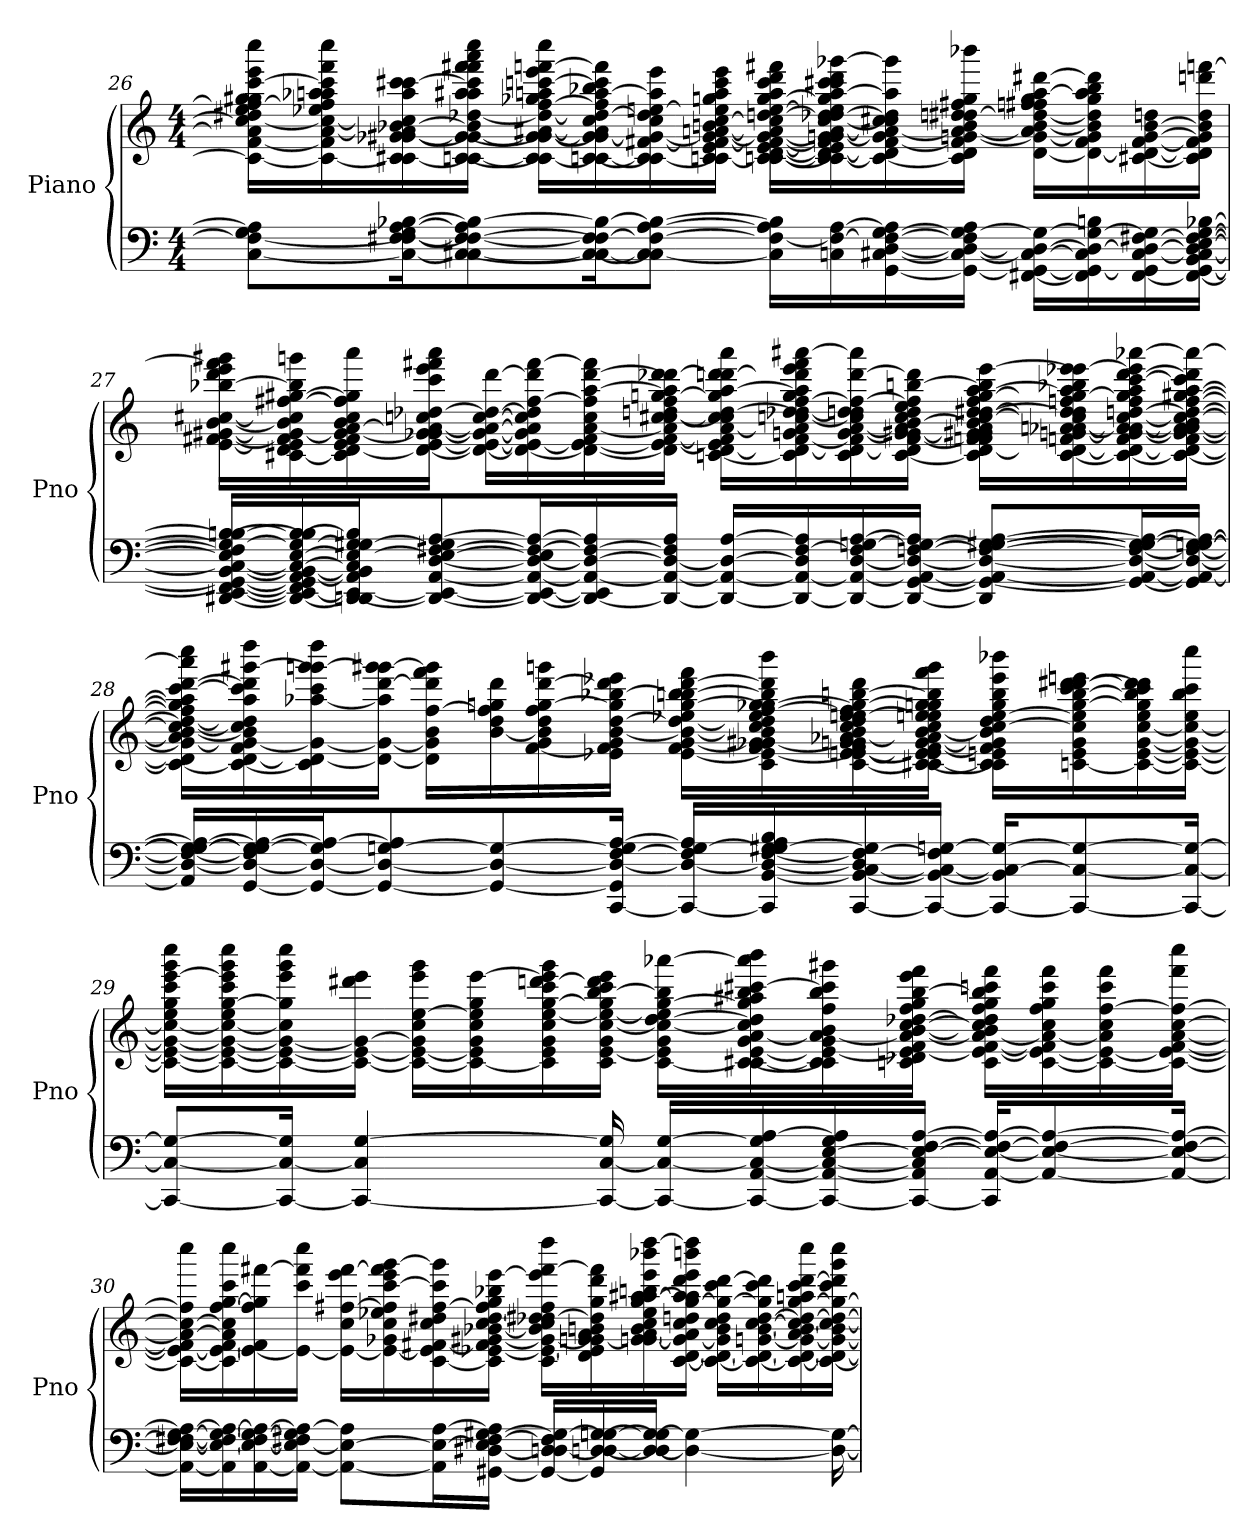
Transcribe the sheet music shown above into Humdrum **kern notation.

**kern	**kern
*part1	*part1
*staff2	*staff1
*I"Piano	*
*I'Pno	*
!!LO:LB:g=z
*clefF4	*clefG2
*k[]	*k[]
*M4/4	*M4/4
=26	=26
[8C\ 8F\_ 8G\ 8A\]L	16c\_ [16f\ 16a\] 16cc\_ 16dd#X\ 16ee\ 16ff\_ 16gg\ 16gg#X\ [16ccc\ 16eee\ 16cccc\LL
.	16c\_ 16f\] [16a\ 16cc\_ 16ee-X\ 16ff\] 16aa-X\ 16aan\ 16ccc\] 16fff\ 16cccc\
16C\_ 16F\_ [16F#X\ 16G\ [16A\ [16B-X\K	16c\] [16c#X\ [16g-X\ [16g#X\ 16a\] [16b-X\ 16cc\] 16aa\ 16ccc\ [16ccc#X\
8C\_ [8C#X\ 8F\_ 8F#\_ 8A\] 8B-\_	[16cn\ 16c#\_ 16g-\_ 16g#\_ 16b-\] [16dd-X\ 16aa\ 16aa#X\ 16ccc#\] 16fff\ 16fff#X\ 16aaa\ 16cccc\JJ
.	16c\] 16c#\_ 16g-\_ 16g#\_ [16a#X\ 16dd-\_ [16ff\ 16gg-X\ 16aan\ [16cccn\ 16eee\ [16fffn\ 16cccc\LL
16C\_ 16C#\_ 16F\] 16F#\_ 16B-\_K	[16cn\ 16c#\_ 16g-\] 16g#\_ 16a#\] 16cc\ 16dd-\_ 16ff\] [16aa\ 16bb-X\ 16ccc\] 16fff\]
8C\] 8C#\_ 8F#\_ [8A\ 8B-\_J	16c\] 16c#\_ [16f#X\ 16g#\_ 16cc\ 16dd-\] [16een\ 16aa\] 16eee\
.	16cn\ 16c#\_ 16e\ 16f#\_ 16g#\_ [16an\ 16bn\ [16cc\ 16ee\] 16ggn\ 16aa\ 16ccc\ 16eee\JJ
16C#\] 16F#\_ 16A\] 16B-\]LL	[16cn\ 16c#\_ [16d\ [16e\ 16f#\_ 16g#\_ 16a\] 16cc\] [16ddn\ [16ee\ [16gg\ 16aa\ 16ccc\ 16ddd\ 16fff#X\LL
16Cn\ 16F#\_ [16A\	16c#\] 16c\_ 16d\_ 16e\] 16f#\] [16gn\ 16g#\] [16a\ [16cc\ 16dd-X\ 16dd\_ 16ee\] 16gg\] [16aa\ 16ccc\ 16ccc#X\ 16ddd\ [16ggg-X\
[16GG\ [16C#X\ [16D\ 16F#\_ [16G\ 16A\]	16c\_ 16d\] [16f#\ 16g\] 16a\_ 16cc\] 16cc#X\ 16dd\] 16aa\] 16ggg-\]
16GG\_ 16C#\_ 16D\_ 16F#\] 16G\_ 16A\JJ	16c\] 16d\ 16f#\] [16gn\ 16a\_ 16b\ [16ddn\ 16dd#X\ 16ff#X\ 16gg\ 16bbb-X\JJ
[16FF#X\ 16GG\_ 16C#\_ 16D\_ 16G\_LL	[16d\ 16g\_ 16a\] [16b\ 16dd\_ 16ffn\ 16ff#X\ 16gg\ [16aa\ [16ddd#X\LL
16FF#\] 16GG\_ 16C#\] 16D\_ 16G\_ 16Bn\	16d\_ 16f#\ 16g\] 16b\] 16dd\] 16gg\ 16aa\] 16bb-\ 16ddd#\]
[16FF#\ 16GG\] [16C#\ 16D\_ [16F#X\ 16G\]	[16c#X\ 16d\_ [16f#\ [16g\ [16b\ 16ddn\
16FF#\_ [16GG\ 16BB\ 16C#\_ 16D\] [16E\ 16F#\_ [16G\ [16B-X\JJ	16c#\] 16d\] 16f#\] 16g\] 16b\] 16dd\ 16dddn\ [16fffn\JJ
!!LO:LB:g=z
=27	=27
[16DD#X/ [16EE/ 16FF#/_ 16GG/_ [16BB/ 16C#/_ 16E/] 16F#/] 16G/_ 16B-/_ [16Bn/LL	[16e\ [16f#X\ [16g#X\ [16b\ [16cc#X\ [16bb-X\ 16ddd\ 16eee\ 16fff\] 16ggg#X\LL
16DD#/_ 16EE/_ 16FF#/] 16GG/] [16AA/ 16BB/_ 16C#/_ [16E/ 16G/_ 16B-/_ 16B/]	[16c#X\ 16d\ 16e\] 16f#\] 16g#\_ 16b\] 16cc#\] [16ff#X\ [16gg#X\ 16bb-\] 16gggn\
[16DDn/ 16DD#/] 16EE/_ 16AA/] 16BB/] 16C#/] 16E/_ 16G/] [16G#X/ 16B-/]J	16c#\] [16d\ 16e\ 16f#\ 16g#\_ [16a\ 16b\ 16cc#\ 16ff#\] 16gg#\] 16aaa\
8DD/_ 8EE/_ [8AA/ [8D/ 8E/_ [8F#X/ 8G#/] [8A/	16d\_ [16e\ [16g-X\ 16g#\] 16a\_ 16ccn\ [16dd-X\ 16ccc\ 16eee\ 16fff#X\ 16aaa\JJ
.	16d\_ 16e\_ 16g-\_ 16a\_ [16cc\ 16dd-\_ [16ddd\LL
16DD/_ 16EE/_ 16AA/_ 16D/_ 16E/] 16F#/_ 16A/_L	16d\_ 16e\_ 16g-\] 16a\] 16cc\] 16dd-\] [16ff#\ 16ddd\] [16fff#\
16DD/_ 16EE/] 16AA/_ 16D/_ 16F#/_ 16A/]	16d\_ 16e\_ 16f#\ [16a\ 16cc\ 16ff#\] [16aa\ [16ddd\ 16fff#\]
16DD/_ 16AA/_ 16D/_ 16F#/] 16A/JJ	16d\] 16e\_ [16f#\ 16a\] [16cc\ [16cc#X\ 16ddn\ 16ff#\ [16ggn\ 16aa\] [16ddd-X\ 16ddd\]JJ
16DD/_ 16AA/_ 16D/_ [16A/LL	[16cn\ [16d\ 16e\] 16f#\] [16a\ 16cc\] 16cc#\] [16dd\ 16gg\] [16aa\ 16ddd-\] [16dddn\ 16aaa\LL
16DD/_ 16AA/_ 16D/] [16F#/ 16A/]	16c\] 16d\_ [16f#\ 16gn\ 16a\] [16ccn\ [16dd-X\ 16dd\] [16ff#\ 16gg\ 16aa\] 16ddd\] 16eee\ 16fff#\ [16aaa#X\
16DD/_ 16AA/_ [16D/ 16F#/] [16Gn/ [16A/	16c\ 16d\_ 16f#\] [16g\ [16a\ 16cc\] 16dd-\] 16ddn\ 16ff#\_ [16ddd\ 16aaa#\]
16DD/_ [16GG/ 16AA/_ 16D/_ [16Fn/ 16G/_ 16A/]JJ	[16c\ 16d\] [16f#\ 16g\_ 16g#X\ 16a\] [16b\ 16cc\ 16dd\ 16ee\ 16ff#\] [16bbn\ 16ddd\]JJ
8DD/] 8GG/_ 8AA/_ 8D/_ 8F/_ 8G/_ [8G#X/ [8A/L	16c\] [16d\ 16fn\ 16f#\] 16g\] 16g#X\ 16a\ 16b\] [16cc\ [16dd\ [16dd#X\ 16ff#\ [16gg\ [16aa\ 16bb\] [16eee\LL
.	[16c\ 16d\_ 16fn\ [16gn\ [16a-X\ [16an\ 16cc\] 16dd\] 16dd#\] 16ffn\ 16gg\_ 16aa\] 16bb-X\ 16eee-X\ 16eee\_
16GG/_ 16AA/_ 16D/_ 16F/_ 16G/] 16G#/_ 16A/_L	16c\_ 16d\_ 16f\ 16g\_ 16a-\_ 16a\_ [16cc\ [16ddn\ 16ff\ 16gg\] 16aa\ [16ccc\ [16ddd\ 16eee\] [16aaa-X\
16GG/] 16AA/_ 16D/_ 16F/_ [16Gn/ 16G#/_ 16A/_JJ	16c\_ 16d\_ 16f\ 16g\_ 16a-\_ 16a\] 16b\ 16cc\_ 16dd\_ [16ff\ [16gg#X\ [16aa\ 16ccc\] 16ddd\] 16aaa-\_JJ
!!LO:LB:g=z
=28	=28
16AA/] 16D/_ 16F/_ 16G/_ 16G#/_ 16A/_LL	16c\_ 16d\] 16g\_ 16a-\] [16b\ 16cc\_ 16dd\_ 16ff\] 16gg#\] 16aa\] [16ccc\ [16ddd\ 16aaa-\] 16cccc\LL
[16GG/ 16D/_ 16F/] 16G/_ 16G#/] 16A/_	16c\_ [16d\ 16f\ 16g\_ 16b\] 16cc\] 16dd\] 16aa\ 16ccc\] 16ddd\] [16ggg#X\ 16dddd\
16GG/_ 16D/_ 16G/] 16A/_J	16c\] 16d\_ 16g\_ [16aa-X\ 16ccc\ [16gggn\ 16ggg#\] 16dddd\
8GG/_ 8D/_ [8Gn/ 8A/]	16d\_ 16g\_ 16aa-\] [16ddd\ 16ggg\] [16ggg#X\JJ
.	16d\] 16g\] 16b\ [16ff\ 16ddd\] 16fff\ 16ggg#\]LL
8GG/_ 8D/_ 8G/_	[16b\ 16dd\ 16ff\] 16ggn\ 16ddd\
.	[16f\ 16g\ 16b\] 16dd\ 16ff\ [16gg\ [16ddd\ 16gggn\
[16CC/ 16GG/] 16D/_ [16F/ 16G/] [16A/Jk	16e-X\ 16f\] 16g\ [16b\ [16dd\ 16gg\] [16bb-X\ 16ddd\] 16eee-X\JJ
16CC/_ 16D/_ 16F/] [16G/ 16A/]LL	[16e-\ 16f\ [16g\ 16b\_ 16dd\_ 16ee-X\ [16gg\ 16bb-\_ 16bbn\ [16ddd\ 16fff\LL
16CC/] [16BB/ 16D/_ [16F/ 16G/_ 16G#X/ 16A/ 16B/	16c\ 16e-\_ 16f\ [16g-X\ 16g\] 16g#X\ 16b\] 16cc\ 16dd\] 16ee-\ [16ff\ [16gg-X\ 16gg\] 16bb-\] 16ddd\] 16bbb\
[16CC/ 16BB/_ [16C/ 16D/] 16F/_ 16G/]	[16c\ 16e-\_ [16en\ 16f\ 16g-\] 16gn\ [16a-X\ 16b\ 16cc\ 16dd\ [16ee-\ 16een\ 16ff\] 16gg-\_ [16bbn\ 16ddd\
16CC/_ 16BB/_ 16C/_ 16F/] [16Gn/JJ	16c\_ [16c#X\ 16e-\] 16e\] [16f\ [16g\ 16a-\] [16b\ 16cc\ 16ee-\] 16een\ 16gg-\] 16ggn\ 16bb\] 16fff\ 16ggg\JJ
16CC/_ 16BB/] 16C/_ 16G/_KL	16c\] 16c#\] 16en\ 16f\] 16g\] 16b\] [16cc\ 16dd\ [16ee\ 16gg\ 16bb\ 16eee-\ 16bbb-X\LL
8CC/_ 8C/_ 8G/_	[16cn\ 16e\ 16g\ 16cc\] 16ee\] [16gg\ [16bb\ 16ccc\ [16ddd\ [16ddd#X\ 16eeen\
.	16c\_ [16e\ [16g\ [16cc\ 16ee\ 16gg\] 16bb\] 16ccc\ 16ddd\] 16ddd#\]
16CC/_ 16C/_ 16G/_Jk	16c\_ 16e\_ 16g\_ 16cc\_ 16ee\ 16bb\ 16ccc\ 16cccc\JJ
!!LO:LB:g=z
=29	=29
8CC/_ 8C/_ 8G/_L	16c\_ 16e\_ 16g\_ 16cc\_ 16ee\ 16gg\ 16ccc\ [16eee\ 16ggg\ 16cccc\LL
.	16c\_ 16e\_ 16g\_ 16cc\_ 16ee\ [16gg\ 16ccc\ 16eee\] 16ggg\ 16cccc\
16CC/_ 16C/_ 16G/]Jk	16c\_ 16e\_ 16g\_ 16cc\] 16gg\] 16eee\ 16ggg\ 16cccc\
4CC/_ 4C/] [4G/	16c\_ 16e\_ 16g\_ 16ddd#X\ 16eee\JJ
.	16c\_ 16e\_ 16g\] 16cc\ [16ee\ 16eee\ 16ggg\LL
.	16c\_ 16e\] 16g\ 16cc\ 16ee\] 16gg\ [16eee\
.	16c\] 16e\ 16g\ 16cc\ [16ee\ [16gg\ 16ccc\ [16dddn\ 16eee\] 16ggg\
16CC/_ [16C/ 16G/]	16c\ [16e\ 16g\ [16cc\ 16ee\_ 16gg\] [16bb\ 16ccc\ 16ddd\] 16eee\JJ
16CC/_ 16C/_ [16G/LL	[16c\ 16e\] 16g\ 16cc\_ [16dd\ 16ee\] [16gg\ 16bb\] [16aaa-X\LL
16CC/_ [16AA/ 16C/_ 16G/] [16A/	16c\_ [16c#X\ [16e\ 16g\ [16a\ 16cc\] 16dd\] 16gg\] 16aa#X\ 16bb\ [16ccc#X\ 16aaa-\] 16bbb\
16CC/_ 16AA/_ 16C/_ [16E/ 16G/ 16A/]	16c\] 16c#\] 16e\_ 16g\ 16a\_ 16b\ 16ff\ 16bb\ 16ccc#\] 16ggg#X\
16CC/_ 16AA/] 16C/] 16E/_ [16F/ [16A/JJ	16cn\ 16d-X\ 16e\_ 16f\ 16a\_ [16b\ [16cc\ [16dd-X\ 16ff\ 16gg\ [16bb\ 16eee\ 16fff\JJ
16CC/] [16AA/ 16E/_ 16F/_ 16A/_KL	16c\ 16e\_ [16f\ 16a\_ 16b\] 16cc\] 16dd-\] 16ff\ 16gg\ 16bb\] 16cccn\ 16fff\LL
8AA/_ 8E/_ 8F/_ 8A/_	[16c\ 16e\_ 16f\] 16a\_ 16cc\ 16ff\ 16gg\ 16ccc\ 16fff\
.	16c\_ 16e\_ 16a\] 16cc\ [16ff\ 16ccc\ 16fff\
16AA/_ 16E/_ 16F/_ 16A/_Jk	16c\_ 16e\_ [16f\ [16a\ [16cc\ 16ff\_ 16fff\ 16cccc\JJ
!!LO:PB:g=z
=30	=30
16AA\_ 16E\_ 16F\_ 16F#X\ [16G\ 16A\_LL	16c\_ 16e\_ 16f\] 16a\_ 16cc\_ 16ff\] 16cccc\LL
16AA\] 16E\_ 16F\_ 16G\_ 16A\_	16c\] 16e\_ [16f\ 16a\] 16cc\] [16ff\ [16gg\ 16ccc\ 16cccc\
[16AA\ 16E\_ 16F\] 16G\_ 16A\_	16e\_ 16f\] 16ff\] 16gg\] [16fff#X\
16AA\_ 16E\_ 16F#X\ 16G\] 16A\_JJ	16e\_ 16ccc\ 16fff#\] 16cccc\JJ
8AA\_ 8E\_ 8A\]L	16e\_ 16cc\ [16ff#X\ 16eee\ [16fff#\LL
.	16e\_ 16g-X\ 16cc\ 16ee-X\ 16ff#\] [16ccc\ 16eee\ 16fff#\] [16ggg\
16AA\] 16E\_ [16A\L	[16c\ 16e\] [16f#X\ 16cc\ 16dd#X\ [16ff#\ 16ccc\] 16ggg\]
[16GG#X\ [16D#X\ 16E\] [16F#\ [16G#X\ 16A\]JJ	16c\] [16e-X\ 16f#\] [16g#X\ [16b-X\ [16cc\ 16dd#\ 16ff#\] 16gg\ 16bb-X\ [16eee\JJ
16GG#/_ 16Dn/ 16D#/_ 16F#/] 16G#/_LL	16c\ 16e-\_ 16g#\_ 16b-\] 16cc\] 16dd-X\ [16dd#X\ 16ff#\ 16eee\] [16fff#\ 16dddd\LL
16GG#/] [16Dn/ 16D#/_ [16Gn/ 16G#/_	16d\ 16e-\] 16gn\ 16g#\_ 16a\ 16bn\ 16dd#\] 16gg\ 16ddd\ 16fff#\]
16D/_ 16D#/] 16G/_ 16G#/]JJ	[16gn\ 16g#\] [16a\ 16b\ 16cc\ 16ee-\ 16gg\ [16aa\ [16aa#X\ 16bbn\ 16eee\ 16bbb-X\ [16dddd\
4D\_ 4G\_	[16c\ [16d\ 16g\_ 16a\] 16cc\ 16ddn\ [16gg\ 16aa\] 16aa#\] 16ddd\ 16eee\ 16bbbn\ 16dddd\]JJ
.	16c\_ 16d\_ 16g\] 16b\ 16cc\ 16dd\ 16gg\_ 16ccc\ [16ddd\LL
.	16c\_ 16d\_ [16gn\ [16b\ [16cc\ [16dd\ 16gg\] 16ccc\ 16ddd\]
.	16c\_ 16d\_ 16g\_ 16a\ 16b\] 16cc\_ 16dd\_ [16gg\ 16aan\ 16ccc\ [16ddd\ 16cccc\
16D\_ 16G\_	16c\_ 16d\_ 16g\_ 16b\ 16cc\_ 16dd\_ 16gg\_ 16ccc\ 16ddd\] 16ggg\ 16cccc\JJ
=	=
*-	*-
